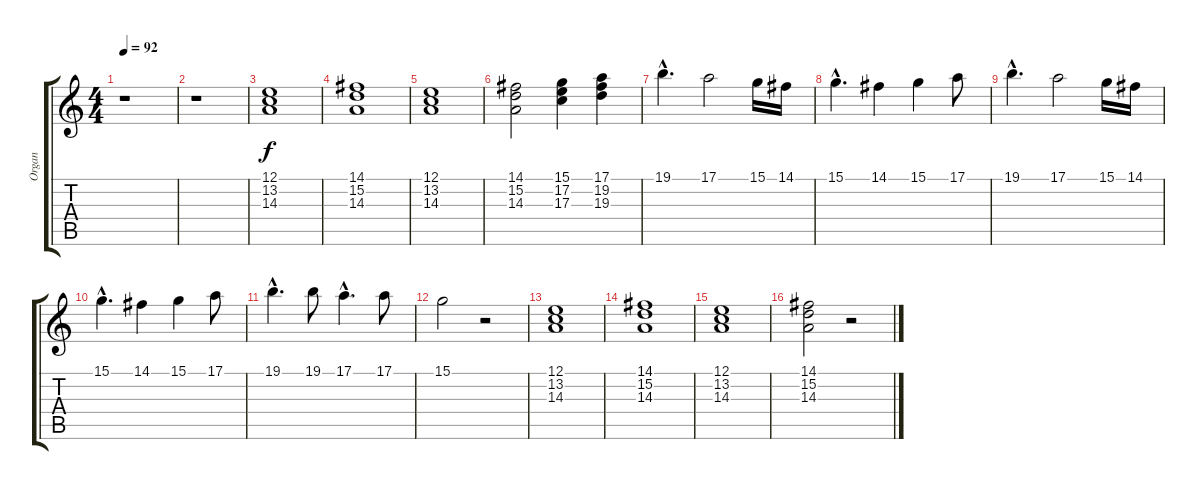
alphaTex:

\track ("Organ" "Organ") {instrument drawbarorgan}
\staff {score tabs}
\tuning (E4 B3 G3 D3 A2 E2) {hide}
\ts (4 4)
\tempo 92
\clef g2
\ks c
r.1{dy f} |
r.1 |
(12.1 13.2 14.3).1{volume 9 instrument drawbarorgan} |
(14.1 15.2 14.3).1 |
(12.1 13.2 14.3).1 |
(14.1 15.2 14.3).2 (15.1 17.2 17.3).4 (17.1 19.2 19.3).4 |
19.1{hac}.4{d volume 9 instrument pad1newage} 17.1.2 15.1.16 14.1.16 |
15.1{hac}.4{d volume 9 instrument pad1newage} 14.1.4 15.1.4 17.1.8 |
19.1{hac}.4{d volume 9 instrument pad1newage} 17.1.2 15.1.16 14.1.16 |
15.1{hac}.4{d volume 9 instrument pad1newage} 14.1.4 15.1.4 17.1.8 |
19.1{hac}.4{d volume 9 instrument pad1newage} 19.1.8 17.1{hac}.4{d} 17.1.8 |
15.1.2{volume 9 instrument pad1newage} r.2 |
(12.1 13.2 14.3).1{volume 9 instrument drawbarorgan} |
(14.1 15.2 14.3).1 |
(12.1 13.2 14.3).1 |
(14.1 15.2 14.3).2 r.2
